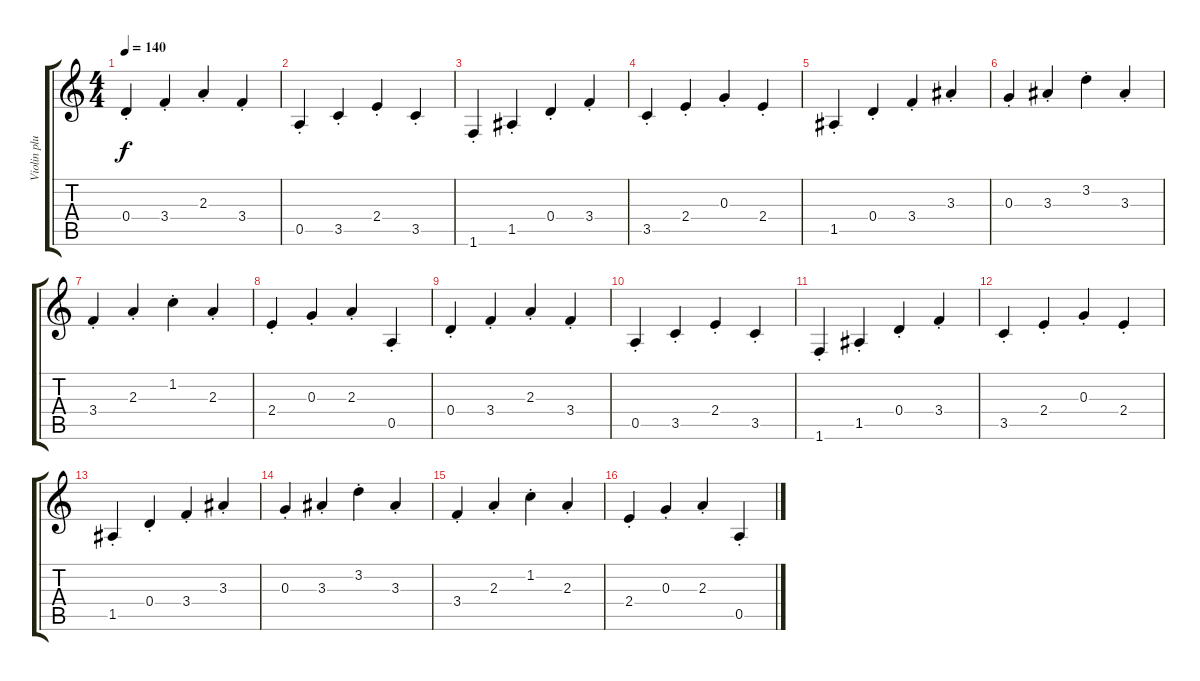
\track ("Violin plucking" "Violin plu") {instrument electricguitarclean}
\staff {score tabs}
\tuning (E4 B3 G3 D3 A2 E2) {hide}
\ts (4 4)
\tempo 140
\clef g2
\ks c
0.4{st}.4{dy f} 3.4{st}.4 2.3{st}.4 3.4{st}.4 |
0.5{st}.4 3.5{st}.4 2.4{st}.4 3.5{st}.4 |
1.6{st}.4 1.5{st}.4 0.4{st}.4 3.4{st}.4 |
3.5{st}.4 2.4{st}.4 0.3{st}.4 2.4{st}.4 |
1.5{st}.4 0.4{st}.4 3.4{st}.4 3.3{st}.4 |
0.3{st}.4 3.3{st}.4 3.2{st}.4 3.3{st}.4 |
3.4{st}.4 2.3{st}.4 1.2{st}.4 2.3{st}.4 |
2.4{st}.4 0.3{st}.4 2.3{st}.4 0.5{st}.4 |
0.4{st}.4 3.4{st}.4 2.3{st}.4 3.4{st}.4 |
0.5{st}.4 3.5{st}.4 2.4{st}.4 3.5{st}.4 |
1.6{st}.4 1.5{st}.4 0.4{st}.4 3.4{st}.4 |
3.5{st}.4 2.4{st}.4 0.3{st}.4 2.4{st}.4 |
1.5{st}.4 0.4{st}.4 3.4{st}.4 3.3{st}.4 |
0.3{st}.4 3.3{st}.4 3.2{st}.4 3.3{st}.4 |
3.4{st}.4 2.3{st}.4 1.2{st}.4 2.3{st}.4 |
2.4{st}.4 0.3{st}.4 2.3{st}.4 0.5{st}.4
